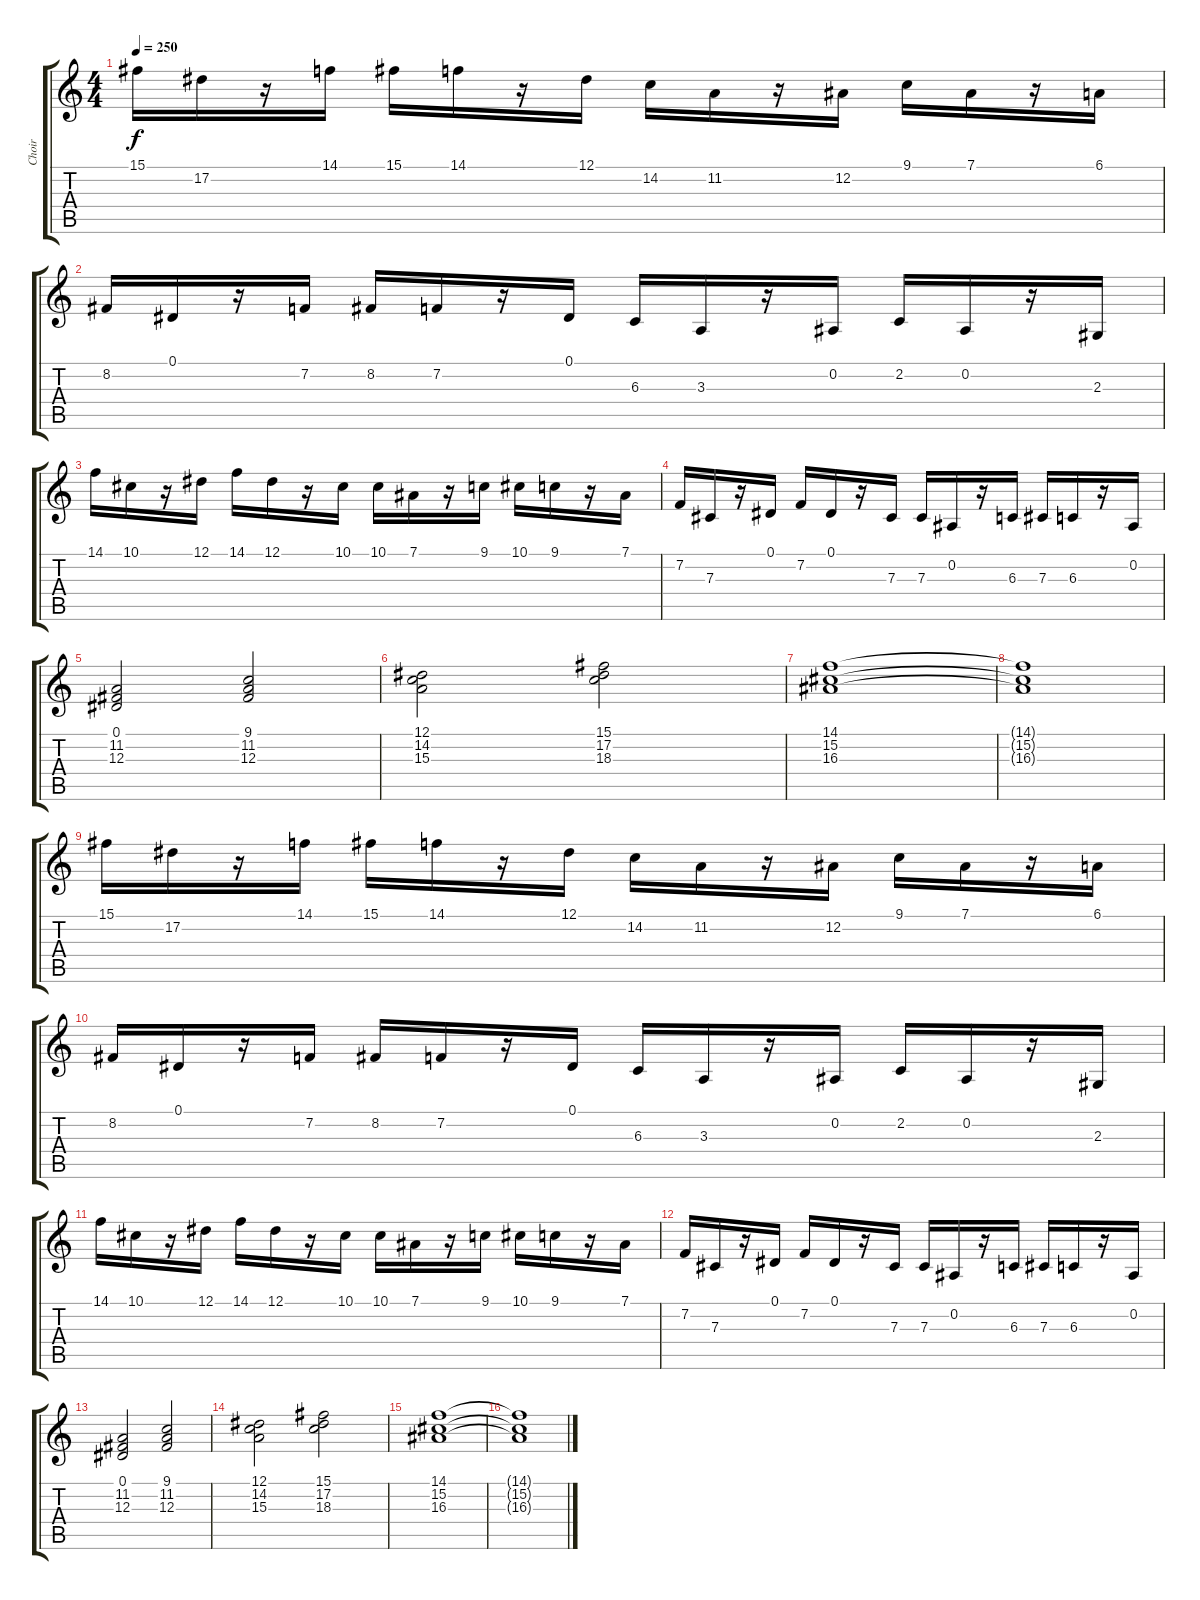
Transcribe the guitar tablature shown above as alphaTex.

\track ("Choir" "Choir") {instrument choiraahs}
\staff {score tabs}
\tuning (Eb4 Bb3 Gb3 Db3 Ab2 Eb2) {hide}
\ts (4 4)
\tempo 250
\clef g2
\ks c
15.1.16{dy f} 17.2.16 r.16 14.1.16 15.1.16 14.1.16 r.16 12.1.16 14.2.16 11.2.16 r.16 12.2.16 9.1.16 7.1.16 r.16 6.1.16 |
8.2.16 0.1.16 r.16 7.2.16 8.2.16 7.2.16 r.16 0.1.16 6.3.16 3.3.16 r.16 0.2.16 2.2.16 0.2.16 r.16 2.3.16 |
14.1.16 10.1.16 r.16 12.1.16 14.1.16 12.1.16 r.16 10.1.16 10.1.16 7.1.16 r.16 9.1.16 10.1.16 9.1.16 r.16 7.1.16 |
7.2.16 7.3.16 r.16 0.1.16 7.2.16 0.1.16 r.16 7.3.16 7.3.16 0.2.16 r.16 6.3.16 7.3.16 6.3.16 r.16 0.2.16 |
(0.1 11.2 12.3).2 (9.1 11.2 12.3).2 |
(12.1 14.2 15.3).2 (15.1 17.2 18.3).2 |
(14.1 15.2 16.3).1 |
(14.1{t} 15.2{t} 16.3{t}).1 |
15.1.16 17.2.16 r.16 14.1.16 15.1.16 14.1.16 r.16 12.1.16 14.2.16 11.2.16 r.16 12.2.16 9.1.16 7.1.16 r.16 6.1.16 |
8.2.16 0.1.16 r.16 7.2.16 8.2.16 7.2.16 r.16 0.1.16 6.3.16 3.3.16 r.16 0.2.16 2.2.16 0.2.16 r.16 2.3.16 |
14.1.16 10.1.16 r.16 12.1.16 14.1.16 12.1.16 r.16 10.1.16 10.1.16 7.1.16 r.16 9.1.16 10.1.16 9.1.16 r.16 7.1.16 |
7.2.16 7.3.16 r.16 0.1.16 7.2.16 0.1.16 r.16 7.3.16 7.3.16 0.2.16 r.16 6.3.16 7.3.16 6.3.16 r.16 0.2.16 |
(0.1 11.2 12.3).2 (9.1 11.2 12.3).2 |
(12.1 14.2 15.3).2 (15.1 17.2 18.3).2 |
(14.1 15.2 16.3).1 |
(14.1{t} 15.2{t} 16.3{t}).1
